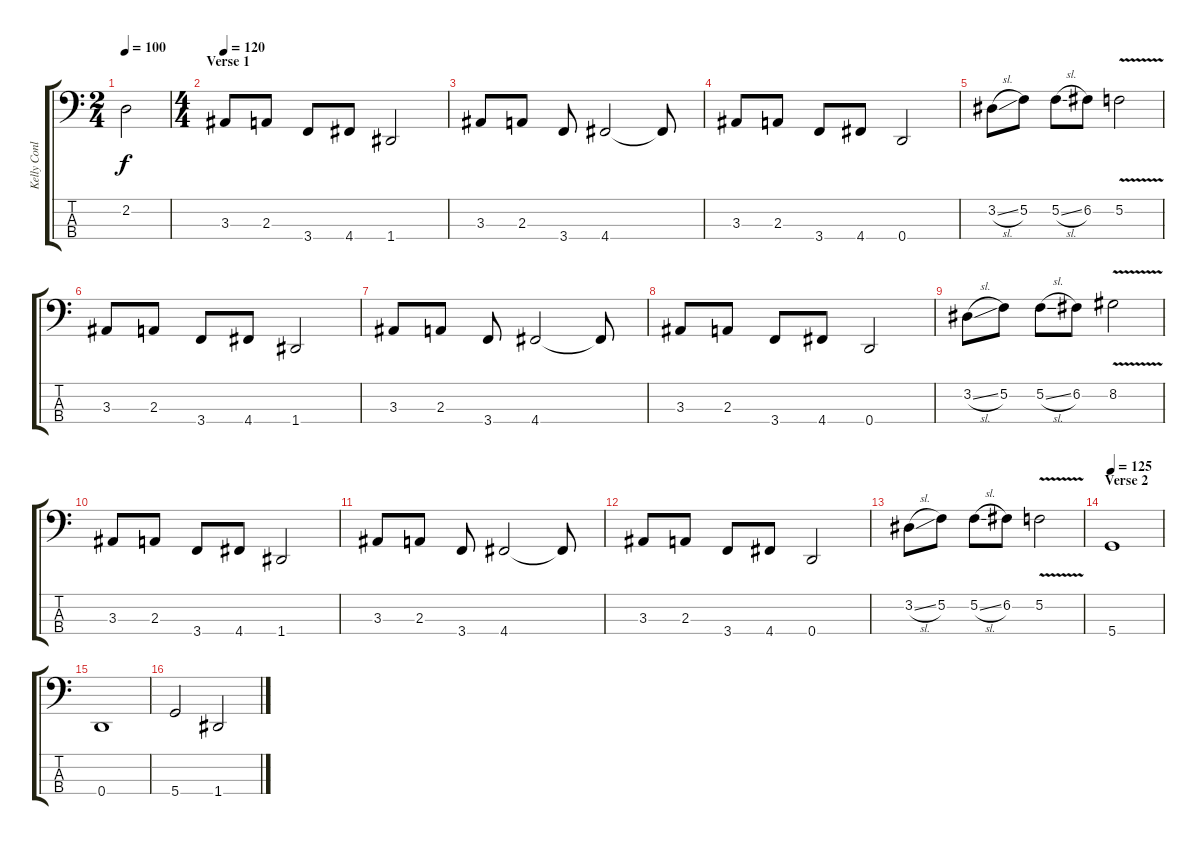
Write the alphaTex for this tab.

\track ("Kelly Conlon" "Kelly Conl") {instrument electricbasspick}
\staff {score tabs}
\tuning (F2 C2 G1 D1) {hide}
\ts (2 4)
\tempo 100
\clef f4
\ks c
2.2{t}.2{dy f} |
\ts (4 4)
\section ("" "Verse 1")
\tempo 120
3.3.8 2.3.8 3.4.8 4.4.8 1.4.2 |
3.3.8 2.3.8 3.4.8 4.4.2 4.4{t}.8 |
3.3.8 2.3.8 3.4.8 4.4.8 0.4.2 |
3.2{sl}.8 5.2.8 5.2{sl}.8 6.2.8 5.2{v}.2 |
3.3.8 2.3.8 3.4.8 4.4.8 1.4.2 |
3.3.8 2.3.8 3.4.8 4.4.2 4.4{t}.8 |
3.3.8 2.3.8 3.4.8 4.4.8 0.4.2 |
3.2{sl}.8 5.2.8 5.2{sl}.8 6.2.8 8.2{v}.2 |
3.3.8 2.3.8 3.4.8 4.4.8 1.4.2 |
3.3.8 2.3.8 3.4.8 4.4.2 4.4{t}.8 |
3.3.8 2.3.8 3.4.8 4.4.8 0.4.2 |
3.2{sl}.8 5.2.8 5.2{sl}.8 6.2.8 5.2{v}.2 |
\section ("" "Verse 2")
\tempo 125
5.4.1 |
0.4.1 |
5.4.2 1.4.2
